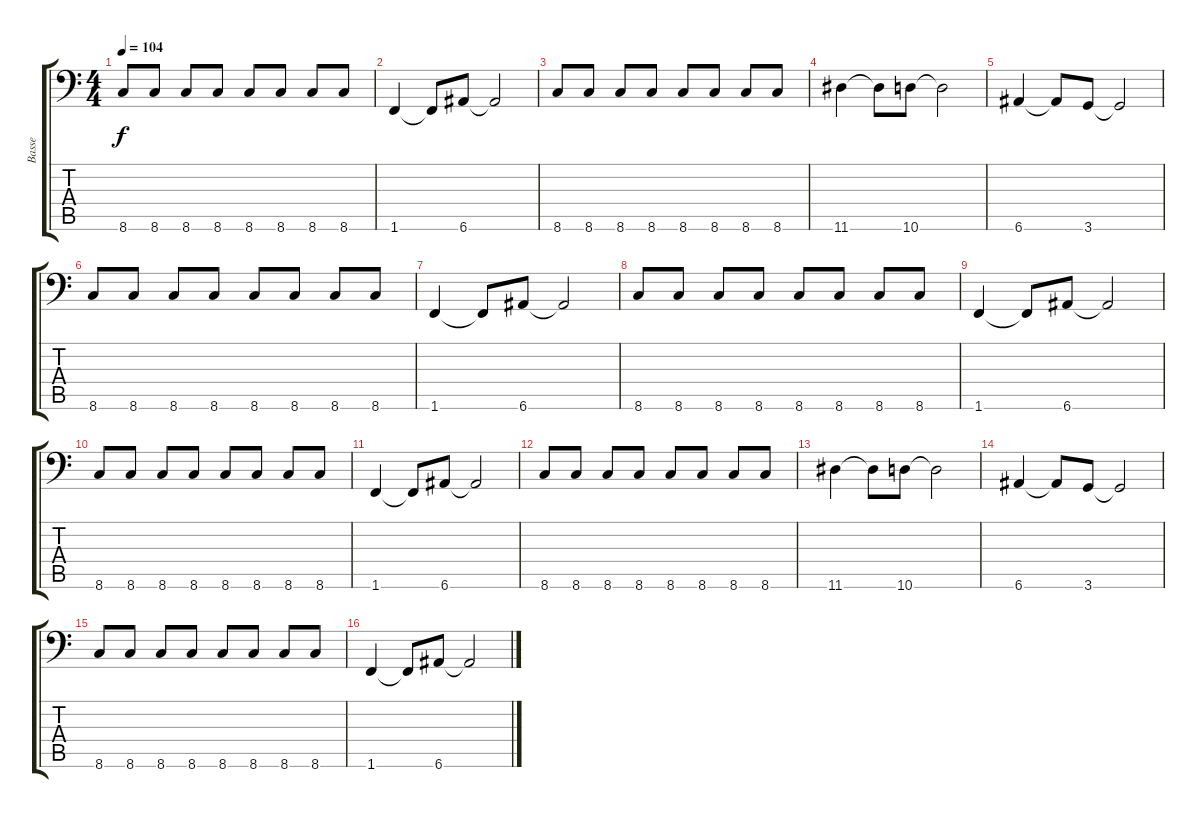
\track ("Basse" "Basse") {instrument acousticguitarnylon}
\staff {score tabs}
\tuning (E3 B2 G2 D2 A1 E1) {hide}
\ts (4 4)
\tempo 104
\clef f4
\ks c
8.6.8{dy f} 8.6.8 8.6.8 8.6.8 8.6.8 8.6.8 8.6.8 8.6.8 |
1.6.4 1.6{t}.8 6.6.8 6.6{t}.2 |
8.6.8 8.6.8 8.6.8 8.6.8 8.6.8 8.6.8 8.6.8 8.6.8 |
11.6.4 11.6{t}.8 10.6.8 10.6{t}.2 |
6.6.4 6.6{t}.8 3.6.8 3.6{t}.2 |
8.6.8 8.6.8 8.6.8 8.6.8 8.6.8 8.6.8 8.6.8 8.6.8 |
1.6.4 1.6{t}.8 6.6.8 6.6{t}.2 |
8.6.8 8.6.8 8.6.8 8.6.8 8.6.8 8.6.8 8.6.8 8.6.8 |
1.6.4 1.6{t}.8 6.6.8 6.6{t}.2 |
8.6.8 8.6.8 8.6.8 8.6.8 8.6.8 8.6.8 8.6.8 8.6.8 |
1.6.4 1.6{t}.8 6.6.8 6.6{t}.2 |
8.6.8 8.6.8 8.6.8 8.6.8 8.6.8 8.6.8 8.6.8 8.6.8 |
11.6.4 11.6{t}.8 10.6.8 10.6{t}.2 |
6.6.4 6.6{t}.8 3.6.8 3.6{t}.2 |
8.6.8 8.6.8 8.6.8 8.6.8 8.6.8 8.6.8 8.6.8 8.6.8 |
1.6.4 1.6{t}.8 6.6.8 6.6{t}.2
